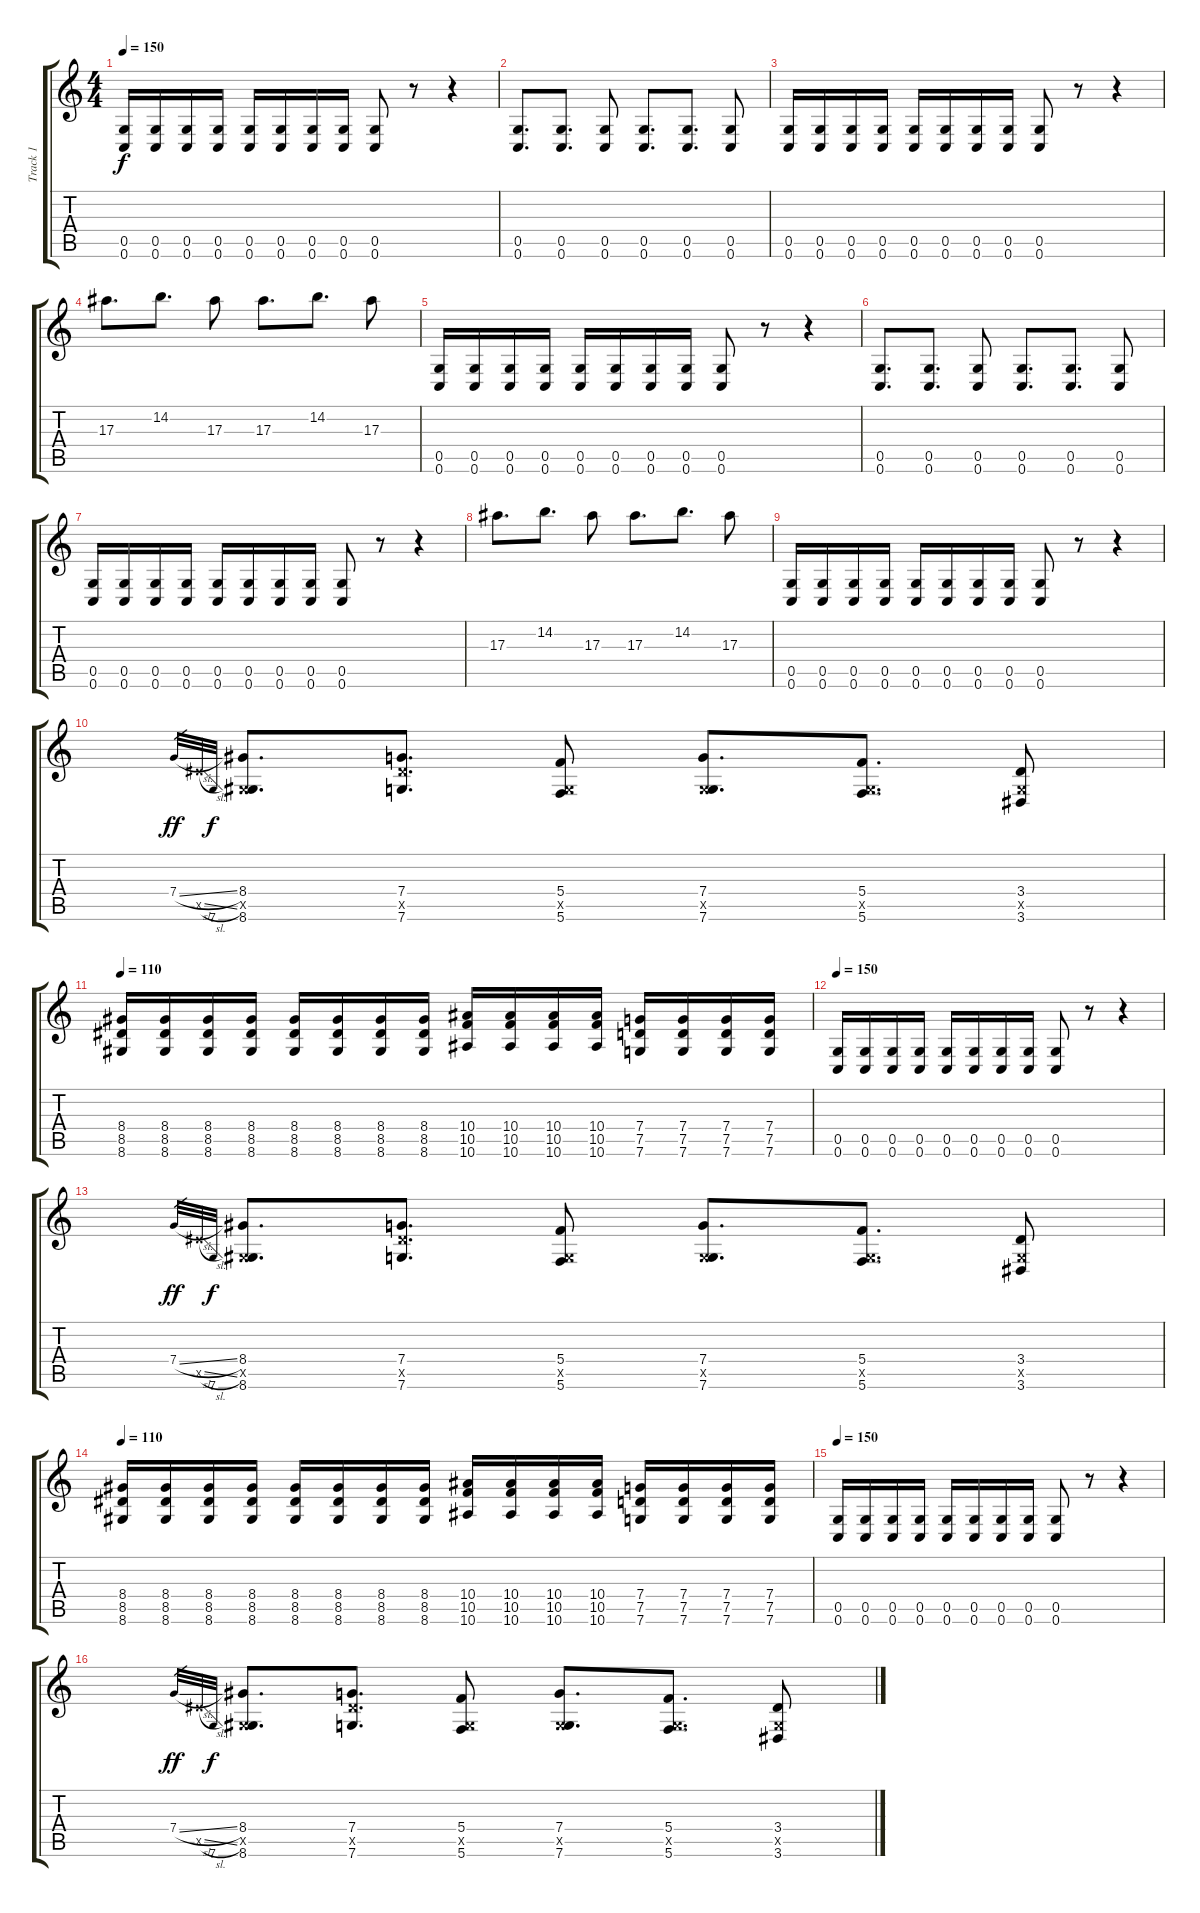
\track ("Track 1" "Track 1") {instrument overdrivenguitar}
\staff {score tabs}
\tuning (D4 A3 F3 C3 G2 C2) {hide}
\ts (4 4)
\tempo 150
\clef g2
\ks c
(0.5 0.6).16{dy f} (0.5 0.6).16 (0.5 0.6).16 (0.5 0.6).16 (0.5 0.6).16 (0.5 0.6).16 (0.5 0.6).16 (0.5 0.6).16 (0.5 0.6).8 r.8 r.4 |
(0.5 0.6).8{d} (0.5 0.6).8{d} (0.5 0.6).8 (0.5 0.6).8{d} (0.5 0.6).8{d} (0.5 0.6).8 |
(0.5 0.6).16 (0.5 0.6).16 (0.5 0.6).16 (0.5 0.6).16 (0.5 0.6).16 (0.5 0.6).16 (0.5 0.6).16 (0.5 0.6).16 (0.5 0.6).8 r.8 r.4 |
17.3.8{d} 14.2.8{d} 17.3.8 17.3.8{d} 14.2.8{d} 17.3.8 |
(0.5 0.6).16 (0.5 0.6).16 (0.5 0.6).16 (0.5 0.6).16 (0.5 0.6).16 (0.5 0.6).16 (0.5 0.6).16 (0.5 0.6).16 (0.5 0.6).8 r.8 r.4 |
(0.5 0.6).8{d} (0.5 0.6).8{d} (0.5 0.6).8 (0.5 0.6).8{d} (0.5 0.6).8{d} (0.5 0.6).8 |
(0.5 0.6).16 (0.5 0.6).16 (0.5 0.6).16 (0.5 0.6).16 (0.5 0.6).16 (0.5 0.6).16 (0.5 0.6).16 (0.5 0.6).16 (0.5 0.6).8 r.8 r.4 |
17.3.8{d} 14.2.8{d} 17.3.8 17.3.8{d} 14.2.8{d} 17.3.8 |
(0.5 0.6).16 (0.5 0.6).16 (0.5 0.6).16 (0.5 0.6).16 (0.5 0.6).16 (0.5 0.6).16 (0.5 0.6).16 (0.5 0.6).16 (0.5 0.6).8 r.8 r.4 |
7.4{sl}.32{gr dy ff} 8.5{sl x}.32{gr} 7.6.32{gr dy f} (8.4 0.5{x} 8.6).8{d} (7.4 8.5{x} 7.6).8{d} (5.4 0.5{x} 5.6).8 (7.4 0.5{x} 7.6).8{d} (5.4 0.5{x} 5.6).8{d} (3.4 0.5{x} 3.6).8 |
\tempo 110
(8.4 8.5 8.6).16 (8.4 8.5 8.6).16 (8.4 8.5 8.6).16 (8.4 8.5 8.6).16 (8.4 8.5 8.6).16 (8.4 8.5 8.6).16 (8.4 8.5 8.6).16 (8.4 8.5 8.6).16 (10.4 10.5 10.6).16 (10.4 10.5 10.6).16 (10.4 10.5 10.6).16 (10.4 10.5 10.6).16 (7.4 7.5 7.6).16 (7.4 7.5 7.6).16 (7.4 7.5 7.6).16 (7.4 7.5 7.6).16 |
\tempo 150
(0.5 0.6).16 (0.5 0.6).16 (0.5 0.6).16 (0.5 0.6).16 (0.5 0.6).16 (0.5 0.6).16 (0.5 0.6).16 (0.5 0.6).16 (0.5 0.6).8 r.8 r.4 |
7.4{sl}.32{gr dy ff} 8.5{sl x}.32{gr} 7.6.32{gr dy f} (8.4 0.5{x} 8.6).8{d} (7.4 8.5{x} 7.6).8{d} (5.4 0.5{x} 5.6).8 (7.4 0.5{x} 7.6).8{d} (5.4 0.5{x} 5.6).8{d} (3.4 0.5{x} 3.6).8 |
\tempo 110
(8.4 8.5 8.6).16 (8.4 8.5 8.6).16 (8.4 8.5 8.6).16 (8.4 8.5 8.6).16 (8.4 8.5 8.6).16 (8.4 8.5 8.6).16 (8.4 8.5 8.6).16 (8.4 8.5 8.6).16 (10.4 10.5 10.6).16 (10.4 10.5 10.6).16 (10.4 10.5 10.6).16 (10.4 10.5 10.6).16 (7.4 7.5 7.6).16 (7.4 7.5 7.6).16 (7.4 7.5 7.6).16 (7.4 7.5 7.6).16 |
\tempo 150
(0.5 0.6).16 (0.5 0.6).16 (0.5 0.6).16 (0.5 0.6).16 (0.5 0.6).16 (0.5 0.6).16 (0.5 0.6).16 (0.5 0.6).16 (0.5 0.6).8 r.8 r.4 |
7.4{sl}.32{gr dy ff} 8.5{sl x}.32{gr} 7.6.32{gr dy f} (8.4 0.5{x} 8.6).8{d} (7.4 8.5{x} 7.6).8{d} (5.4 0.5{x} 5.6).8 (7.4 0.5{x} 7.6).8{d} (5.4 0.5{x} 5.6).8{d} (3.4 0.5{x} 3.6).8
